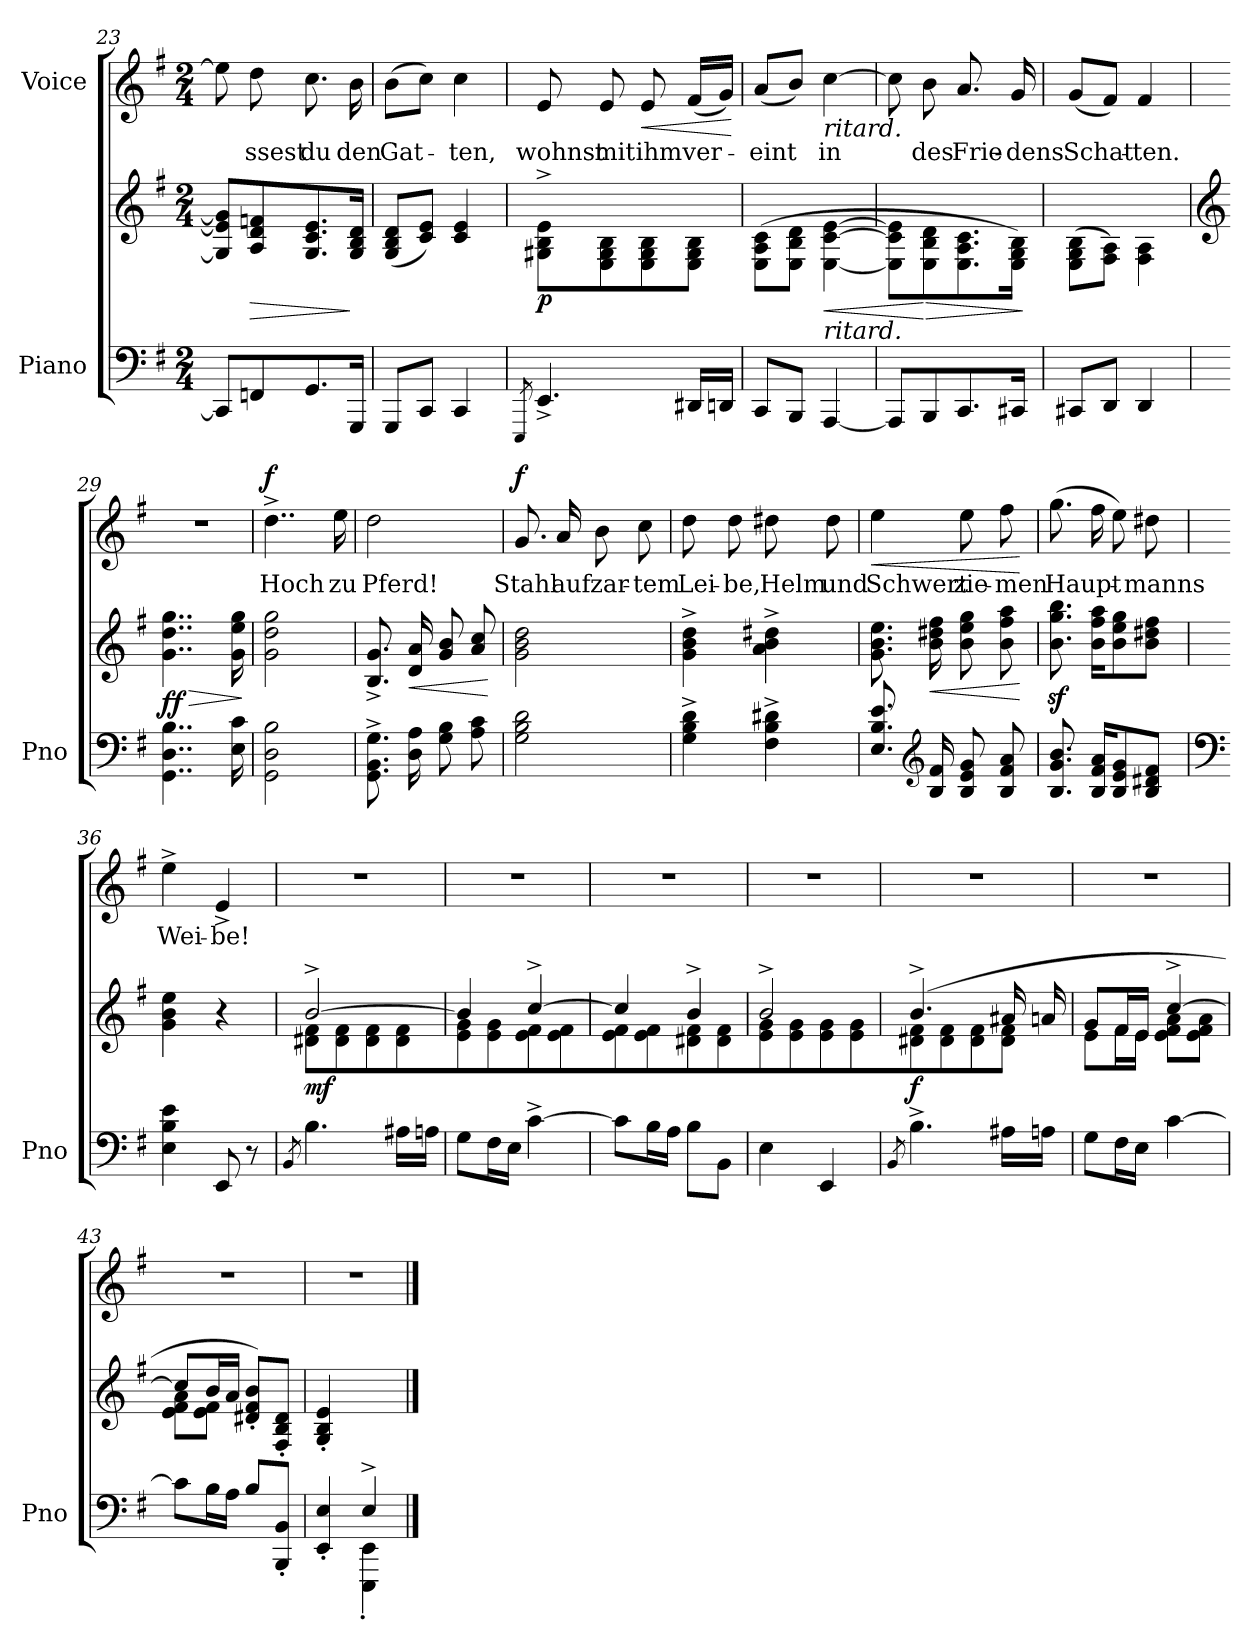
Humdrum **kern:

**kern	**kern	**dynam	**kern	**text	**dynam
*part2	*part2	*part2	*part1	*part1	*part1
*staff3	*staff2	*staff2/3	*staff1	*staff1	*staff1
*I"Piano	*	*	*I"Voice	*	*
*I'Pno	*	*	*	*	*
!!LO:PB:g=z
*clefF4	*clefG2	*	*clefG2	*	*
*k[f#]	*k[f#]	*	*k[f#]	*	*
*M2/4	*M2/4	*	*M2/4	*	*
=23	=23	=23	=23	=23	=23
8CC/L]	8G/] 8e/] 8g/]L	.	8ee\]	.	.
!	!	!LO:HP:b	!	!LO:LY:b	!
8FFn/	8A/ 8d/ 8fn/	>	8dd\	-ssest	.
!	!	!	!	!LO:LY:b	!
8.GG/	8.G/ 8.c/ 8.e/	.	8.cc\	du	.
!	!	!	!	!LO:LY:b	!
16GGG/Jk	16G/ 16B/ 16d/Jk	]	16b\	den	.
=24	=24	=24	=24	=24	=24
!	!	!	!	!LO:LY:b	!
8GGG/L	(8G/ 8B/ 8d/L	.	(8b\L	Gat-	.
8CC/J	8c/ 8e/J)	.	8cc\J)	.	.
!	!	!	!	!LO:LY:b	!
4CC/	4c/ 4e/	.	4cc\	-ten,	.
=25	=25	=25	=25	=25	=25
8qEEE/	.	.	.	.	.
*	*clefF4	*	*	*	*
!	!	!LO:DY:b	!	!LO:LY:b	!
4.EE^>/	8G#X\^> 8B\^> 8e\^>L	p	8e/	wohnst	.
!	!	!	!	!LO:LY:b	!
.	8E\ 8G#\ 8B\	.	8e/	mit	.
!	!	!	!	!LO:LY:b	!LO:HP:b
.	8E\ 8G#\ 8B\	.	8e/	ihm	<
!	!	!	!	!LO:LY:b	!
16DD#X/LL	8E\ 8G#\ 8B\J	.	(16f#/LL	ver-	.
16DDn/JJ	.	.	16g/JJ)	.	.
.	.	.	.	.	[
=26	=26	=26	=26	=26	=26
!	!	!	!	!LO:LY:b	!
8CC/L	(8E\ 8A\ 8c\L	.	(8a/L	-eint	.
8BBB/J	8E\ 8B\ 8d\J	.	8b/J)	.	.
!	!	!	!LO:TX:b:i:t=ritard.	!	!
!	!LO:TX:b:i:t=ritard.	!	!	!	!
!	!	!LO:HP:b	!	!LO:LY:b	!
[4AAA/	[4E\ [4c\ [4e\	<	[4cc\	-in	.
=27	=27	=27	=27	=27	=27
8AAA/L]	8E\] 8c\] 8e\]L	.	8cc\]	.	.
!	!	!LO:HP:n=1:b	!	!LO:LY:b	!
8BBB/	8E\ 8B\ 8d\	[ >	8b\	des	.
!	!	!	!	!LO:LY:b	!
8.CC/	8.E\ 8.A\ 8.c\	.	8.a/	Frie-	.
!	!	!	!	!LO:LY:b	!
16CC#X/Jk	16E\ 16G\ 16B\Jk)	.	16g/	-dens	.
.	.	]	.	.	.
=28	=28	=28	=28	=28	=28
!	!	!	!	!LO:LY:b	!
8CC#X/L	(8E\ 8G\ 8B\L	.	(8g/L	Schat-	.
8DD/J	8F#\ 8A\J)	.	8f#/J)	.	.
!	!	!	!	!LO:LY:b	!
4DD/	4F#\ 4A\	.	4f#/	-ten.	.
=29	=29	=29	=29	=29	=29
*	*clefG2	*	*	*	*
!	!	!LO:HP:b	!	!	!
!	!	!LO:DY:n=1:b	!	!	!
4..GG\ 4..D\ 4..B\	4..g\ 4..dd\ 4..gg\	> ff	2r	.	.
16E\ 16c\	16g\ 16ee\ 16gg\	.	.	.	.
.	.	]	.	.	.
!!LO:LB:g=z
=30	=30	=30	=30	=30	=30
!	!	!	!	!LO:LY:b	!LO:DY:a
2GG\ 2D\ 2B\	2g\ 2dd\ 2gg\	.	4..dd^\	Hoch	f
!	!	!	!	!LO:LY:b	!
.	.	.	16ee\	zu	.
=31	=31	=31	=31	=31	=31
!	!	!	!	!LO:LY:b	!
8.GG\^ 8.BB\^ 8.G\^L	8.B/^ 8.g/^L	.	2dd\	Pferd!	.
!	!	!LO:HP:b	!	!	!
16D\ 16A\L	16d/ 16a/L	<	.	.	.
8G\ 8B\	8g/ 8b/	.	.	.	.
8A\ 8c\J	8a/ 8cc/J	.	.	.	.
.	.	[	.	.	.
=32	=32	=32	=32	=32	=32
!	!	!	!	!LO:LY:b	!LO:DY:a
2G\ 2B\ 2d\	2g\ 2b\ 2dd\	.	8.g/	Stahl	f
!	!	!	!	!LO:LY:b	!
.	.	.	16a/	auf	.
!	!	!	!	!LO:LY:b	!
.	.	.	8b\	zar-	.
!	!	!	!	!LO:LY:b	!
.	.	.	8cc\	-tem	.
=33	=33	=33	=33	=33	=33
!	!	!	!	!LO:LY:b	!
4G\^ 4B\^ 4d\^	4g\^ 4b\^ 4dd\^	.	8dd\	Lei-	.
!	!	!	!	!LO:LY:b	!
.	.	.	8dd\	-be,	.
!	!	!	!	!LO:LY:b	!
4F#\^ 4B\^ 4d#X\^	4a\^ 4b\^ 4dd#X\^	.	8dd#X\	Helm	.
!	!	!	!	!LO:LY:b	!
.	.	.	8dd#\	und	.
=34	=34	=34	=34	=34	=34
!	!	!	!	!LO:LY:b	!LO:HP:b
8.E/ 8.B/ 8.e/L	8.g\ 8.b\ 8.ee\L	.	4ee\	Schwert	<
*clefG2	*	*	*	*	*
!	!	!LO:HP:b	!	!	!
16B/ 16f#/L	16b\ 16dd#X\ 16ff#\L	<	.	.	.
!	!	!	!	!LO:LY:b	!
8B/ 8e/ 8g/	8b\ 8ee\ 8gg\	.	8ee\	zie-	.
!	!	!	!	!LO:LY:b	!
8B/ 8f#/ 8a/	8b\ 8ff#\ 8aa\	.	8ff#\	-men	.
.	.	[	.	.	[
=35	=35	=35	=35	=35	=35
!	!	!	!	!LO:LY:b	!
8.B/ 8.g/ 8.b/	8.b\z< 8.gg\z< 8.bb\z<	.	(8.gg\L	Haupt-	.
16B/ 16f#/ 16a/L	16b\ 16ff#\ 16aa\L	.	16ff#\L	.	.
8B/ 8e/ 8g/	8b\ 8ee\ 8gg\	.	8ee\J)	.	.
!	!	!	!	!LO:LY:b	!
8B/ 8d#X/ 8f#/J	8b\ 8dd#X\ 8ff#\J	.	8dd#X\	-manns	.
=36	=36	=36	=36	=36	=36
*clefF4	*	*	*	*	*
!	!	!	!	!LO:LY:b	!
4E\ 4B\ 4e\	4g\ 4b\ 4ee\	.	4ee^\	Wei-	.
!	!	!	!	!LO:LY:b	!
8EE/	4r	.	4e^/	-be!	.
8r	.	.	.	.	.
!!LO:LB:g=z
=37	=37	=37	=37	=37	=37
8qBB/	.	.	.	.	.
*	*^	*	*	*	*
!	!	!	!LO:DY:b	!	!	!
4.B\	[2b^/	8d#X\ 8f#\L	mf	2r	.	.
.	.	8d#\ 8f#\	.	.	.	.
.	.	8d#\ 8f#\	.	.	.	.
16A#X\LL	.	8d#\ 8f#\	.	.	.	.
16An\JJ	.	.	.	.	.	.
=38	=38	=38	=38	=38	=38	=38
8G\L	4b/]	8e\ 8g\	.	2r	.	.
16F#\L	.	8e\ 8g\	.	.	.	.
16E\JJ	.	.	.	.	.	.
[4c^\	[4cc^/	8e\ 8f#\	.	.	.	.
.	.	8e\ 8f#\	.	.	.	.
=39	=39	=39	=39	=39	=39	=39
8c\L]	4cc/]	8e\ 8f#\	.	2r	.	.
16B\L	.	8e\ 8f#\	.	.	.	.
16A\JJ	.	.	.	.	.	.
8B\L	4b^/	8d#X\ 8f#\	.	.	.	.
8BB\J	.	8d#\ 8f#\	.	.	.	.
=40	=40	=40	=40	=40	=40	=40
4E\	2b^/	8e\ 8g\	.	2r	.	.
.	.	8e\ 8g\	.	.	.	.
4EE/	.	8e\ 8g\	.	.	.	.
.	.	8e\ 8g\	.	.	.	.
=41	=41	=41	=41	=41	=41	=41
8qBB/	.	.	.	.	.	.
!	!	!	!LO:DY:b	!	!	!
4.B^\	(4.b^/	8d#X\ 8f#\	f	2r	.	.
.	.	8d#\ 8f#\	.	.	.	.
.	.	8d#\ 8f#\	.	.	.	.
16A#X\LL	16a#X/LL	8d#\ 8f#\J	.	.	.	.
16An\JJ	16an/JL	.	.	.	.	.
=42	=42	=42	=42	=42	=42	=42
8G\L	8g/L	8e\L	.	2r	.	.
16F#\L	16f#/L	16f#\L	.	.	.	.
16E\JJ	16e/JJ	16e\JJ	.	.	.	.
[4c\	[4cc^/	8e\ 8f#\ 8a\L	.	.	.	.
.	.	8e\ 8f#\ 8a\J	.	.	.	.
!!LO:LB:g=z
=43	=43	=43	=43	=43	=43	=43
8c\L]	8cc/L]	8e\ 8f#\ 8a\L	.	2r	.	.
16B\L	16b/L	8e\ 8f#\J	.	.	.	.
16A\JJ	16a/JJ	.	.	.	.	.
8B/L	8d#X/' 8f#/' 8b/'L)	4ryy	.	.	.	.
8BBB/' 8BB/'J	8F#/' 8B/' 8d#/'J	.	.	.	.	.
*	*v	*v	*	*	*	*
=44	=44	=44	=44	=44	=44
*^	*	*	*	*	*
4ryy	4EE/' 4E/'	4G/' 4B/' 4e/'	.	2r	.	.
4E^>/	4EEE\' 4EE\'	4ryy	.	.	.	.
*v	*v	*	*	*	*	*
==	==	==	==	==	==
*-	*-	*-	*-	*-	*-
